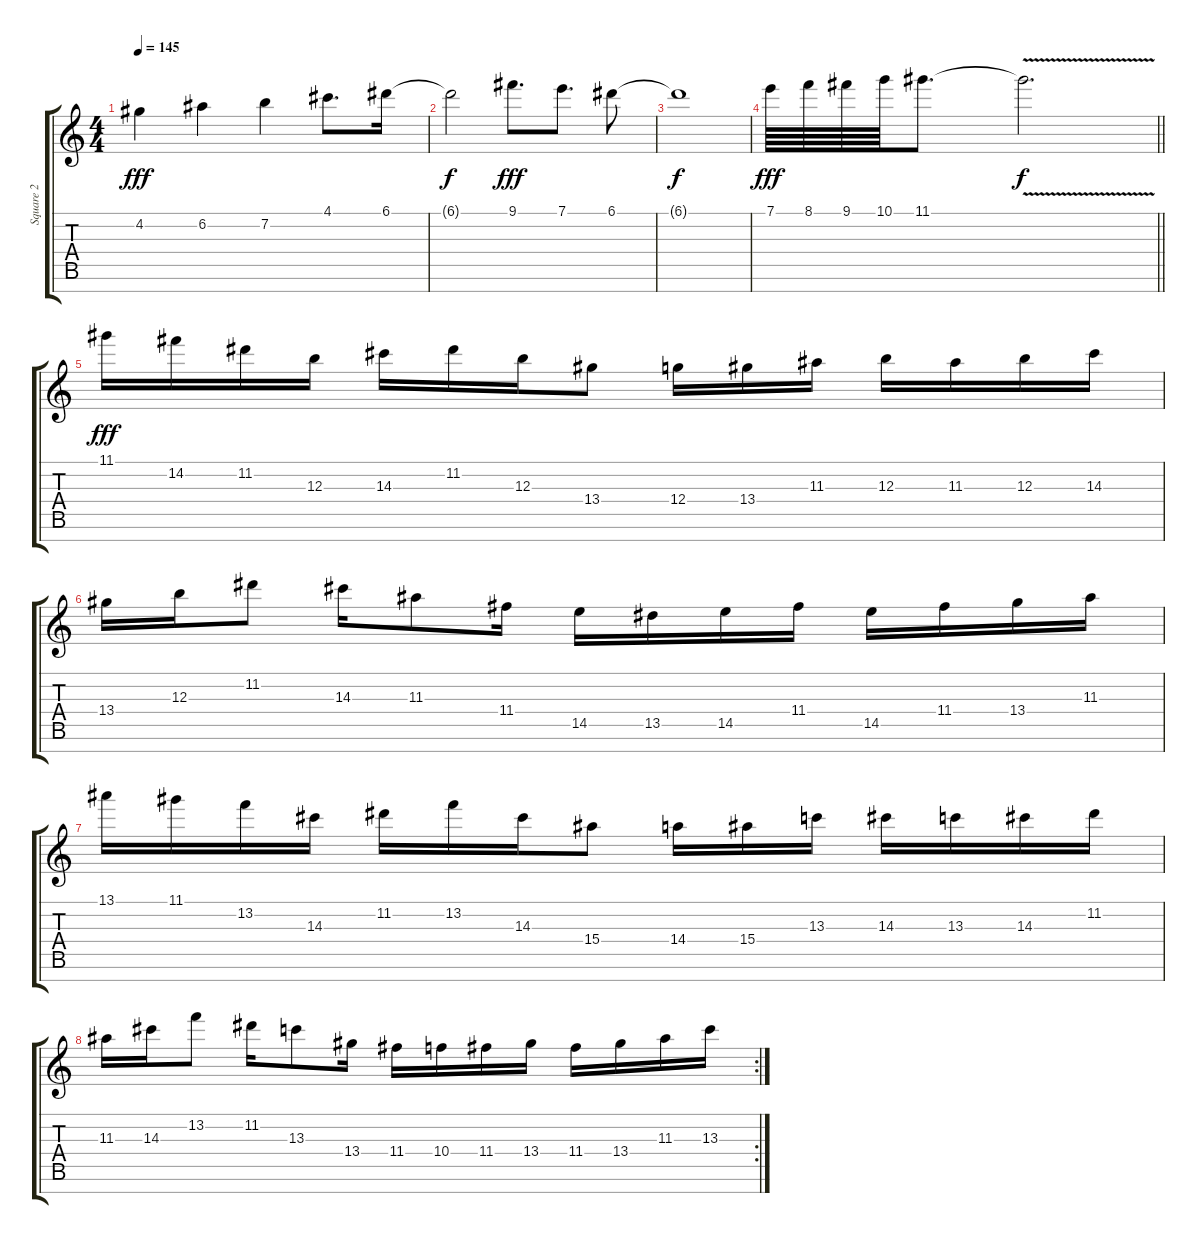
\track ("Square 2" "Square 2") {instrument electricguitarjazz}
\staff {score tabs}
\tuning (A4 E4 B3 G3 D3 A2 E2) {hide}
\ts (4 4)
\tempo 145
\clef g2
\ks c
4.2.4{dy fff} 6.2.4 7.2.4 4.1.8{d} 6.1.16 |
6.1{t}.2{dy f} 9.1.8{d dy fff} 7.1.8{d} 6.1.8 |
6.1{t}.1{dy f} |
\barLineRight lightlight
7.1.64{dy fff} 8.1.64 9.1.64 10.1.64 11.1.8{d} 11.1{v t}.2{d dy f} |
11.1.16{dy fff} 14.2.16 11.2.16 12.3.16 14.3.16 11.2.16 12.3.16 13.4.8 12.4.16 13.4.16 11.3.16 12.3.16 11.3.16 12.3.16 14.3.16 |
13.4.16 12.3.16 11.2.8 14.3.16 11.3.8 11.4.16 14.5.16 13.5.16 14.5.16 11.4.16 14.5.16 11.4.16 13.4.16 11.3.16 |
13.1.16 11.1.16 13.2.16 14.3.16 11.2.16 13.2.16 14.3.16 15.4.8 14.4.16 15.4.16 13.3.16 14.3.16 13.3.16 14.3.16 11.2.16 |
\rc 2
11.3.16 14.3.16 13.2.8 11.2.16 13.3.8 13.4.16 11.4.16 10.4.16 11.4.16 13.4.16 11.4.16 13.4.16 11.3.16 13.3.16
